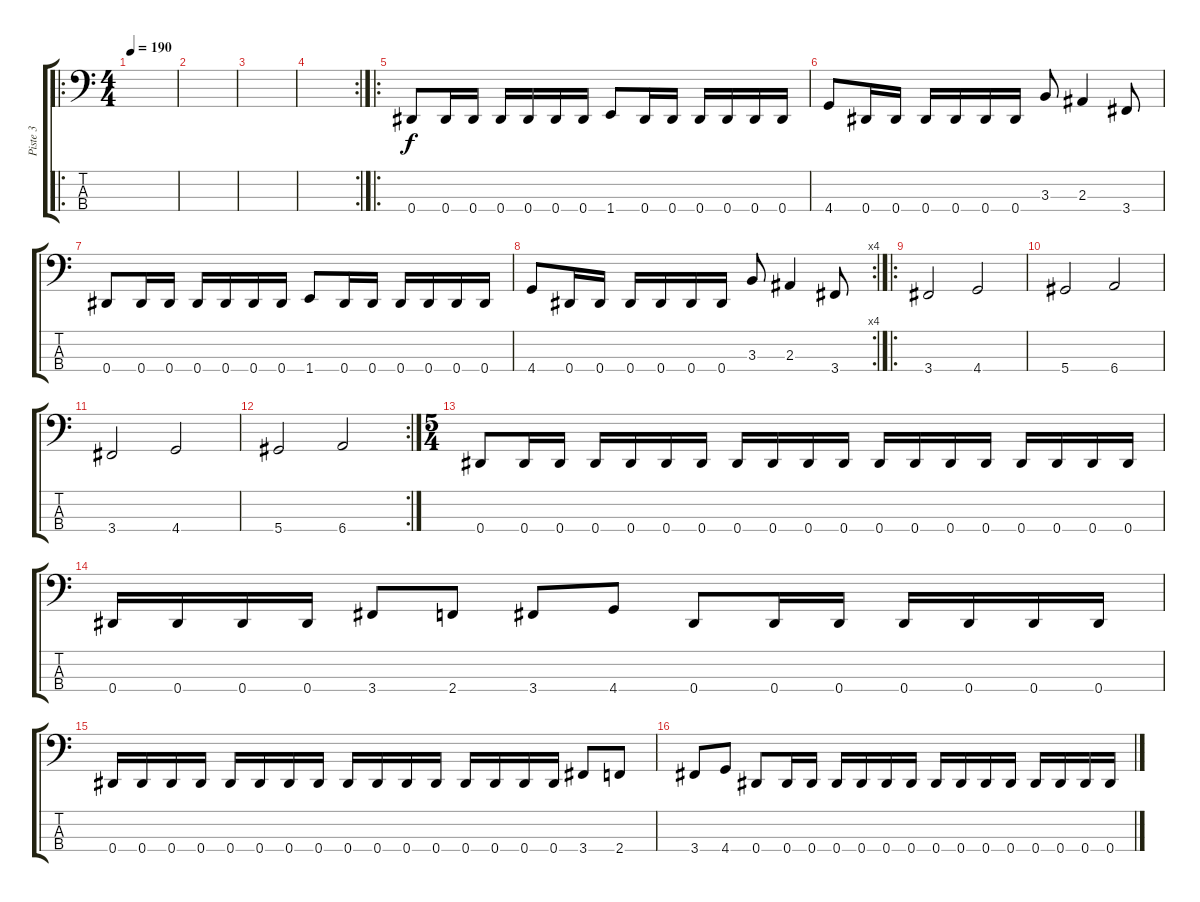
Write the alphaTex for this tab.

\track ("Piste 3" "Piste 3") {instrument electricbasspick}
\staff {score tabs}
\tuning (Gb2 Db2 Ab1 Eb1) {hide}
\ro
\ts (4 4)
\tempo 190
\clef f4
\ks c
|
|
|
\rc 2
|
\ro
0.4.8 0.4.16 0.4.16 0.4.16 0.4.16 0.4.16 0.4.16 1.4.8 0.4.16 0.4.16 0.4.16 0.4.16 0.4.16 0.4.16 |
4.4.8 0.4.16 0.4.16 0.4.16 0.4.16 0.4.16 0.4.16 3.3.8 2.3.4 3.4.8 |
0.4.8 0.4.16 0.4.16 0.4.16 0.4.16 0.4.16 0.4.16 1.4.8 0.4.16 0.4.16 0.4.16 0.4.16 0.4.16 0.4.16 |
\rc 4
4.4.8 0.4.16 0.4.16 0.4.16 0.4.16 0.4.16 0.4.16 3.3.8 2.3.4 3.4.8 |
\ro
3.4.2 4.4.2 |
5.4.2 6.4.2 |
3.4.2 4.4.2 |
\rc 2
5.4.2 6.4.2 |
\ts (5 4)
0.4.8 0.4.16 0.4.16 0.4.16 0.4.16 0.4.16 0.4.16 0.4.16 0.4.16 0.4.16 0.4.16 0.4.16 0.4.16 0.4.16 0.4.16 0.4.16 0.4.16 0.4.16 0.4.16 |
0.4.16 0.4.16 0.4.16 0.4.16 3.4.8 2.4.8 3.4.8 4.4.8 0.4.8 0.4.16 0.4.16 0.4.16 0.4.16 0.4.16 0.4.16 |
0.4.16 0.4.16 0.4.16 0.4.16 0.4.16 0.4.16 0.4.16 0.4.16 0.4.16 0.4.16 0.4.16 0.4.16 0.4.16 0.4.16 0.4.16 0.4.16 3.4.8 2.4.8 |
3.4.8 4.4.8 0.4.8 0.4.16 0.4.16 0.4.16 0.4.16 0.4.16 0.4.16 0.4.16 0.4.16 0.4.16 0.4.16 0.4.16 0.4.16 0.4.16 0.4.16
